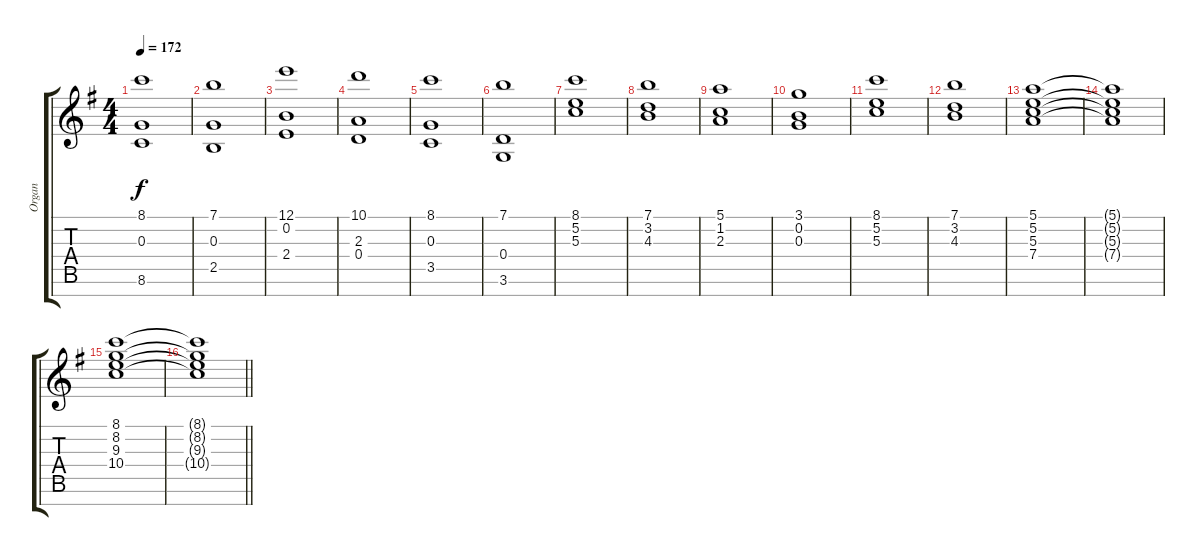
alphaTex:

\track ("Organ" "Organ") {instrument rockorgan}
\staff {score tabs}
\tuning (E5 B4 G4 D4 A3 E3 B2) {hide}
\ts (4 4)
\tempo 172
\clef g2
\ks g
(8.1 0.3 8.6).1{dy f} |
(7.1 0.3 2.5).1 |
(12.1 0.2 2.4).1 |
(10.1 2.3 0.4).1 |
(8.1 0.3 3.5).1 |
(7.1 0.4 3.6).1 |
(8.1 5.2 5.3).1 |
(7.1 3.2 4.3).1 |
(5.1 1.2 2.3).1 |
(3.1 0.2 0.3).1 |
(8.1 5.2 5.3).1 |
(7.1 3.2 4.3).1 |
(5.1 5.2 5.3 7.4).1 |
(5.1{t} 5.2{t} 5.3{t} 7.4{t}).1 |
(8.1 8.2 9.3 10.4).1 |
\barLineRight lightlight
(8.1{t} 8.2{t} 9.3{t} 10.4{t}).1
